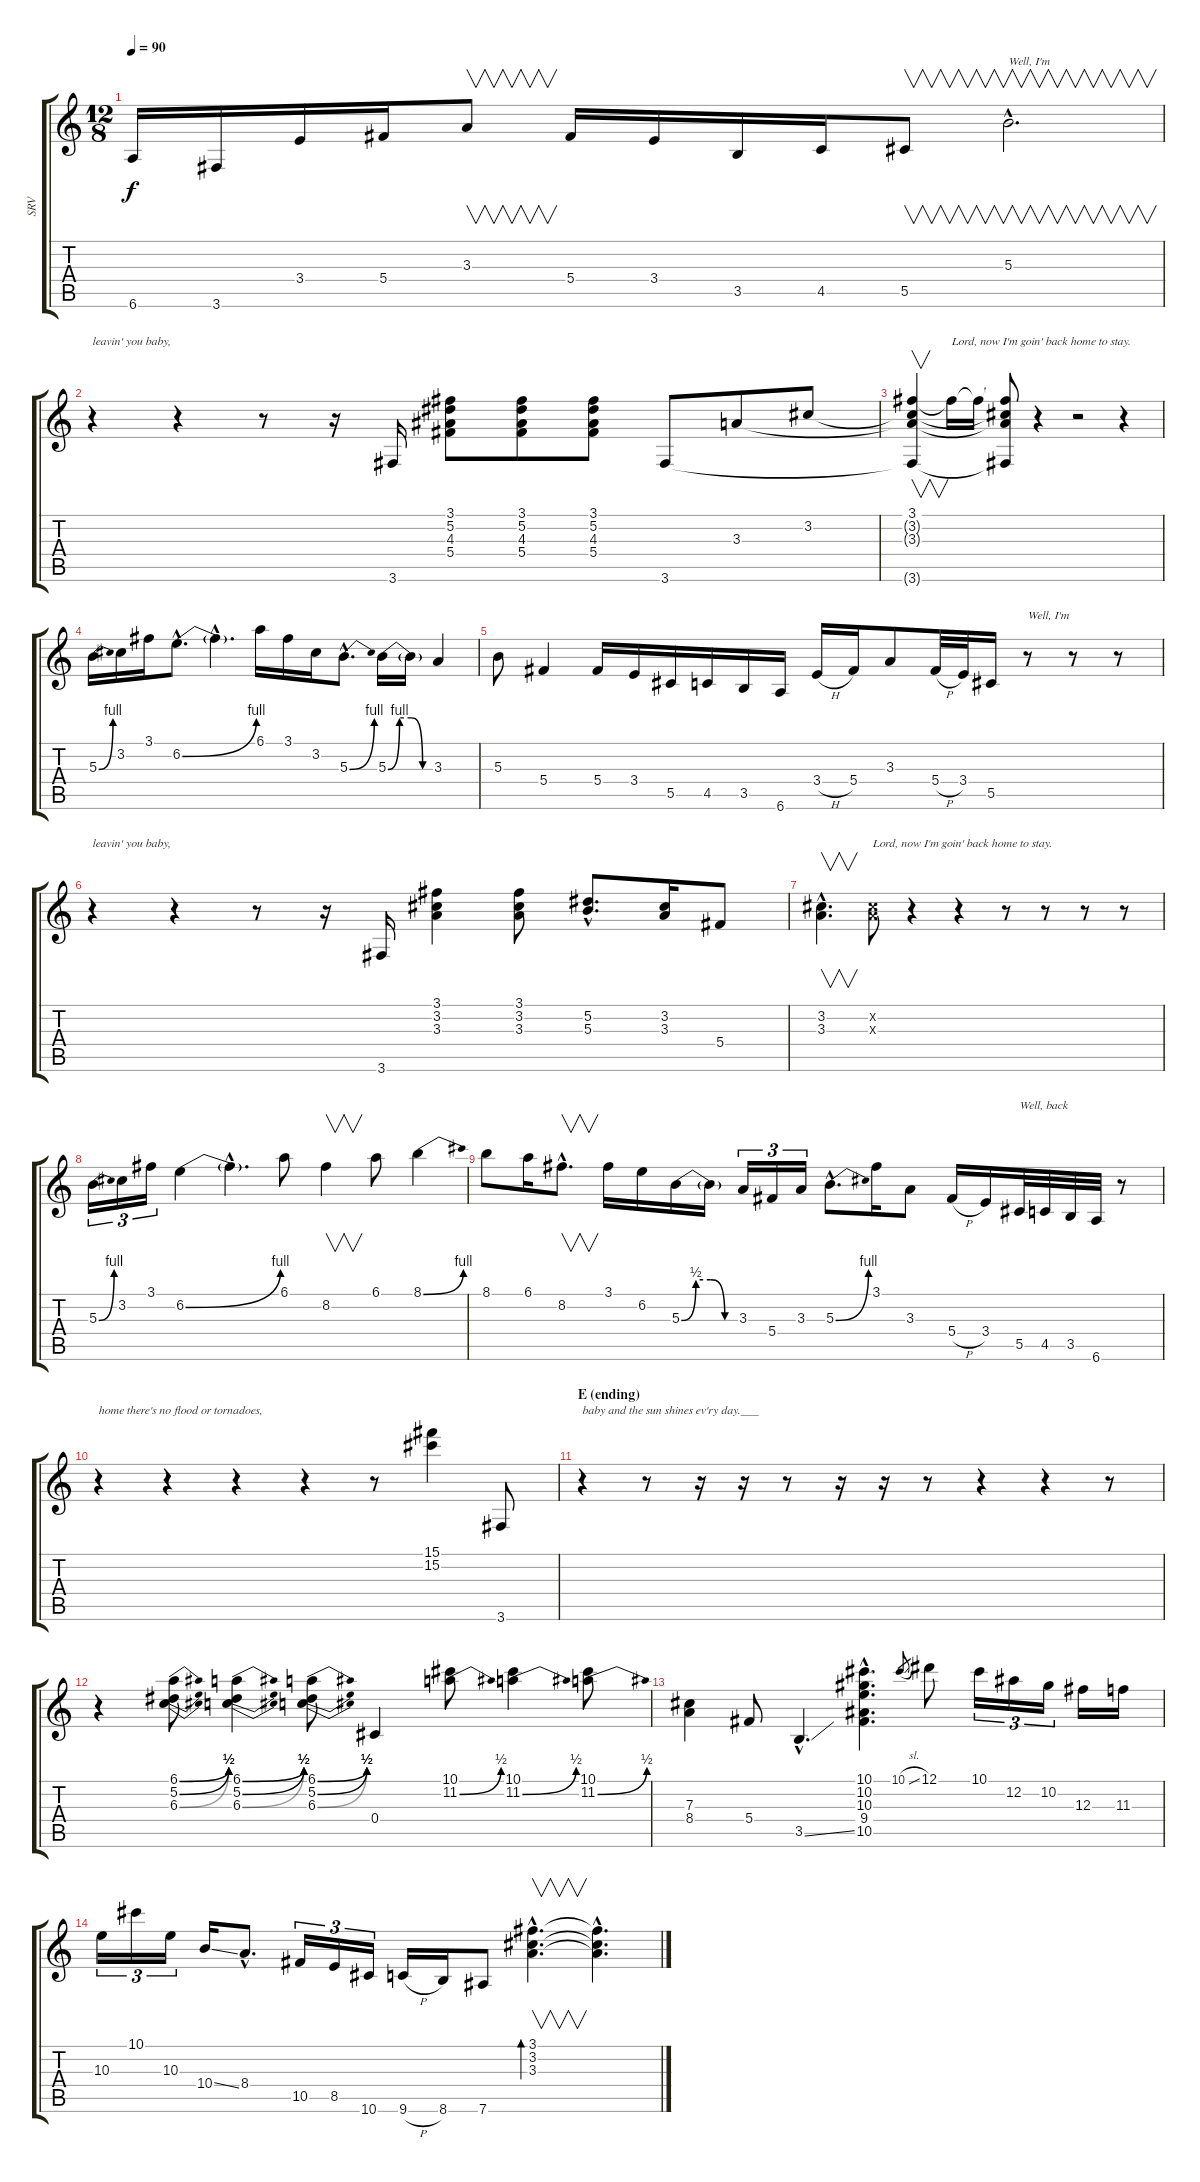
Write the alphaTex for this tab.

\track ("SRV" "SRV") {instrument overdrivenguitar}
\staff {score tabs}
\tuning (Eb4 Bb3 Gb3 Db3 Ab2 Eb2) {hide}
\ts (12 8)
\tempo 90
\clef g2
\ks c
6.6.16{dy f} 3.6.16 3.4.16 5.4.16 3.3.8{v} 5.4.16 3.4.16 3.5.16 4.5.16 5.5.8{v} 5.3{hac}.2{v d txt "Well, I'm"} |
r.4{txt "leavin' you baby,"} r.4 r.8 r.16 3.6.16 (3.1 5.2 4.3 5.4).8 (3.1 5.2 4.3 5.4).8 (3.1 5.2 4.3 5.4).8 3.6.8 3.3.8 3.2.8 |
(3.1 3.2{t} 3.3{t} 3.6{t}).4{v} 3.1{t}.16{txt "Lord, now I'm goin' back home to stay."} 3.1{t}.16 (3.1{t} 3.2{t} 3.3{t} 3.6{t}).8 r.4 r.2 r.4 |
5.3{be (bend 0 0 60 4)}.16 3.2.16 3.1.16 6.2{be (bend 0 0 60 4) hac}.8{d} 6.2{hac t}.4{d} 6.1.16 3.1.16 3.2.16 5.3{be (bend 0 0 60 4) hac}.8{d} 5.3{be (custom 0 0 15 4 30 4 45 0 60 0)}.16 5.3{t}.16 3.3.4 |
5.3.8 5.4.4 5.4.16 3.4.16 5.5.16 4.5.16 3.5.16 6.6.16 3.4{h}.16 5.4.16 3.3.8 5.4{h}.32 3.4.32 5.5.16 r.8{txt "Well, I'm"} r.8 r.8 |
r.4{txt "leavin' you baby,"} r.4 r.8 r.16 3.6.16 (3.1 3.2 3.3).4 (3.1 3.2 3.3).8 (5.2{hac} 5.3{hac}).8{d} (3.2 3.3).16 5.4.8 |
(3.2{hac} 3.3{hac}).4{v d} (3.2{x} 3.3{x}).8{txt "Lord, now I'm goin' back home to stay."} r.4 r.4 r.8 r.8 r.8 r.8 |
5.3{be (bend 0 0 60 4)}.16{tu (3 2)} 3.2.16{tu (3 2)} 3.1.16{tu (3 2)} 6.2{be (bend 0 0 60 4)}.4 6.2{hac t}.4{d} 6.1.8 8.2.4{v} 6.1.8 8.1{be (bend 0 0 60 4)}.4 |
8.1.8 6.1.16 8.2{hac}.8{v d} 3.1.16 6.2.16 5.3{be (custom 0 0 15 2 30 2 45 0 60 0)}.16 5.3{t}.16 3.3.16{tu (3 2)} 5.4.16{tu (3 2)} 3.3.16{tu (3 2)} 5.3{be (bend 0 0 60 4) hac}.8{d} 3.1.16 3.3.8 5.4{h}.16 3.4.16 5.5.32{txt "Well, back"} 4.5.32 3.5.32 6.6.32 r.8 |
r.4{txt "home there's no flood or tornadoes,"} r.4 r.4 r.4 r.8 (15.1 15.2).4 3.6.8 |
\section ("" "E (ending)")
r.4{txt "baby and the sun shines ev'ry day.___"} r.8 r.16 r.16 r.8 r.16 r.16 r.8 r.4 r.4 r.8 |
r.4 (6.1{be (bend 0 0 60 2)} 5.2{be (bend 0 0 60 2)} 6.3{be (bend 0 0 60 2)}).8 (6.1{be (bend 0 0 60 2)} 5.2{be (bend 0 0 60 2)} 6.3{be (bend 0 0 60 2)}).4 (6.1{be (bend 0 0 60 2)} 5.2{be (bend 0 0 60 2)} 6.3{be (bend 0 0 60 2)}).8 0.4.4 (10.1 11.2{be (bend 0 0 60 2)}).8 (10.1 11.2{be (bend 0 0 60 2)}).4 (10.1 11.2{be (bend 0 0 60 2)}).8 |
(7.3 8.4).4 5.4.8 3.5{ss hac}.4{d} (10.1{hac} 10.2{hac} 10.3{hac} 9.4{hac} 10.5{hac}).4{d} 10.1{sl}.8{gr} 12.1.8 10.1.16{tu (3 2)} 12.2.16{tu (3 2)} 10.2.16{tu (3 2)} 12.3.16 11.3.16 |
10.3.16{tu (3 2)} 10.1.16{tu (3 2)} 10.3.16{tu (3 2)} 10.4{ss}.16 8.4{hac}.8{d} 10.5.16{tu (3 2)} 8.5.16{tu (3 2)} 10.6.16{tu (3 2)} 9.6{h}.16 8.6.16 7.6.8 (3.1{hac} 3.2{hac} 3.3{hac}).4{v d bd 240} (3.1{hac t} 3.2{hac t} 3.3{hac t}).4{d}
